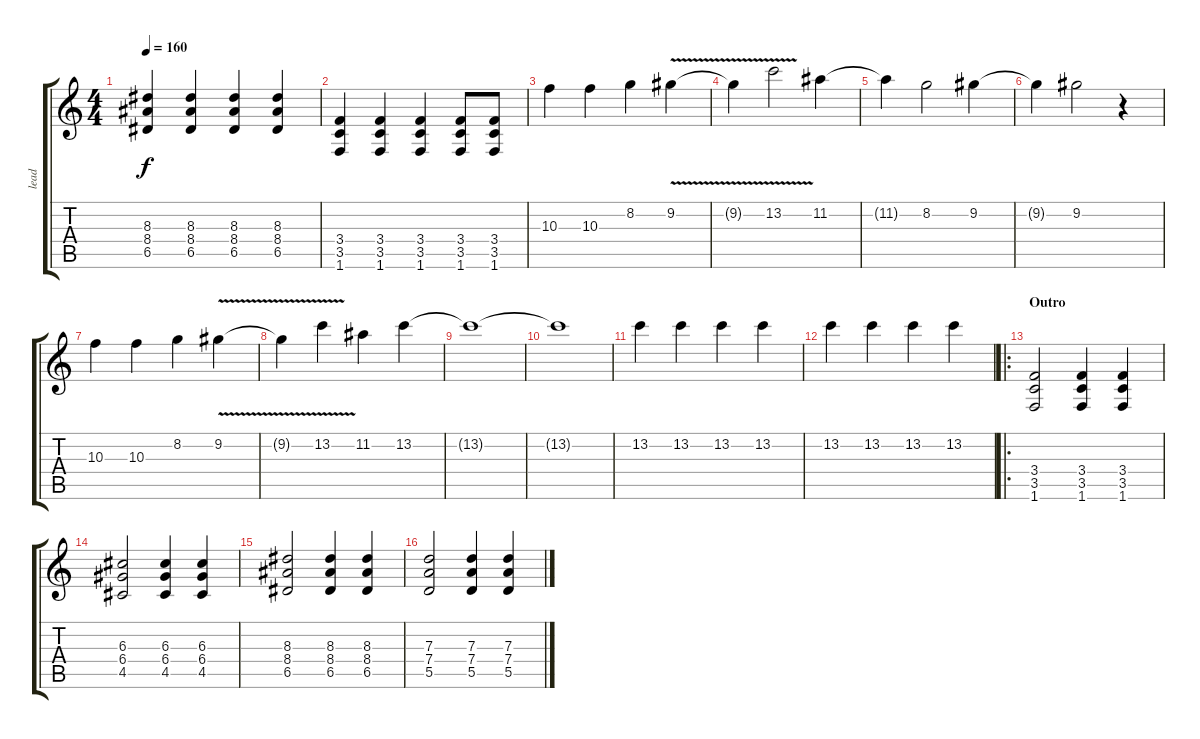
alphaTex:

\track ("lead" "lead") {instrument overdrivenguitar}
\staff {score tabs}
\tuning (E4 B3 G3 D3 A2 E2) {hide}
\ts (4 4)
\tempo 160
\clef g2
\ks c
(8.3 8.4 6.5).4{dy f} (8.3 8.4 6.5).4 (8.3 8.4 6.5).4 (8.3 8.4 6.5).4 |
(3.4 3.5 1.6).4 (3.4 3.5 1.6).4 (3.4 3.5 1.6).4 (3.4 3.5 1.6).8 (3.4 3.5 1.6).8 |
10.3.4 10.3.4 8.2.4 9.2{v}.4 |
9.2{t}.4 13.2{v}.2 11.2.4 |
11.2{t}.4 8.2.2 9.2.4 |
9.2{t}.4 9.2.2 r.4 |
10.3.4 10.3.4 8.2.4 9.2{v}.4 |
9.2{t}.4 13.2{v}.4 11.2.4 13.2.4 |
13.2{t}.1 |
13.2{t}.1 |
13.2.4 13.2.4 13.2.4 13.2.4 |
13.2.4 13.2.4 13.2.4 13.2.4 |
\ro
\section ("" "Outro")
(3.4 3.5 1.6).2 (3.4 3.5 1.6).4 (3.4 3.5 1.6).4 |
(6.3 6.4 4.5).2 (6.3 6.4 4.5).4 (6.3 6.4 4.5).4 |
(8.3 8.4 6.5).2 (8.3 8.4 6.5).4 (8.3 8.4 6.5).4 |
(7.3 7.4 5.5).2 (7.3 7.4 5.5).4 (7.3 7.4 5.5).4
